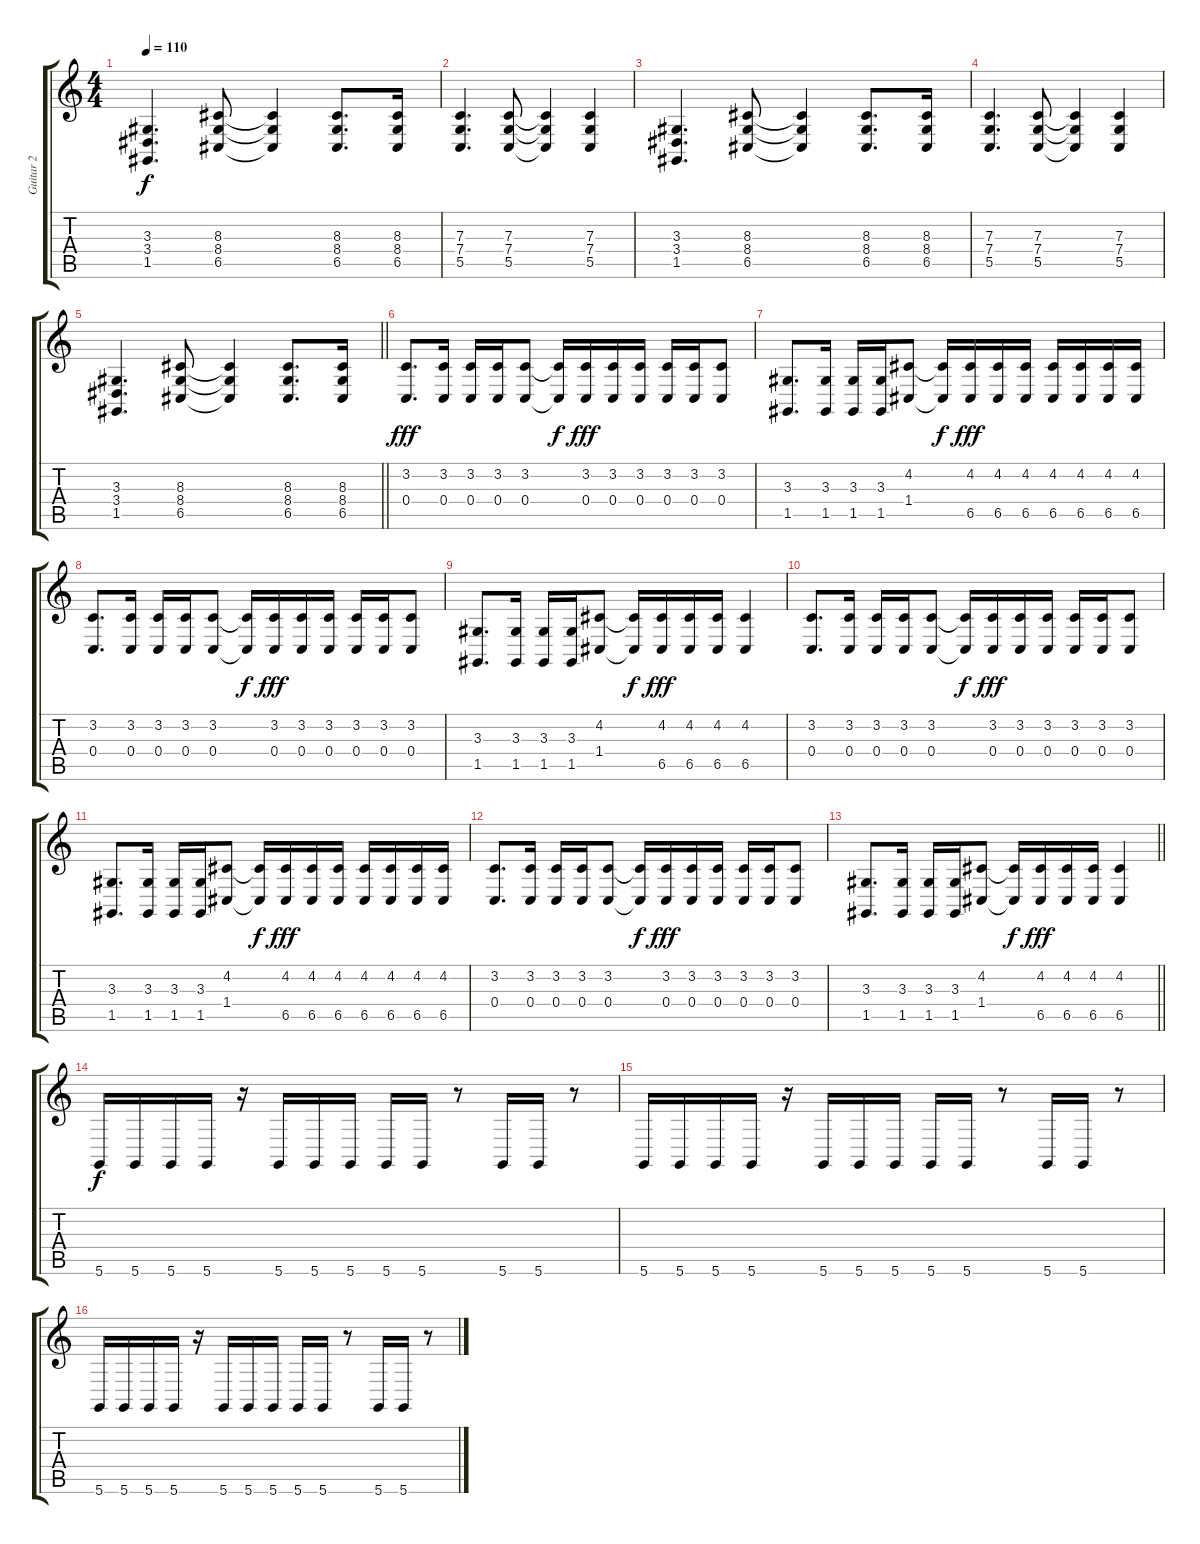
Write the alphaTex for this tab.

\track ("Guitar 2" "Guitar 2") {instrument lead2sawtooth}
\staff {score tabs}
\tuning (D4 A3 F3 C3 G2 D2) {hide}
\ts (4 4)
\tempo 110
\clef g2
\ks c
(3.3 3.4 1.5).4{d dy f} (8.3 8.4 6.5).8 (8.3{t} 8.4{t} 6.5{t}).4 (8.3 8.4 6.5).8{d} (8.3 8.4 6.5).16 |
(7.3 7.4 5.5).4{d} (7.3 7.4 5.5).8 (7.3{t} 7.4{t} 5.5{t}).4 (7.3 7.4 5.5).4 |
(3.3 3.4 1.5).4{d} (8.3 8.4 6.5).8 (8.3{t} 8.4{t} 6.5{t}).4 (8.3 8.4 6.5).8{d} (8.3 8.4 6.5).16 |
(7.3 7.4 5.5).4{d} (7.3 7.4 5.5).8 (7.3{t} 7.4{t} 5.5{t}).4 (7.3 7.4 5.5).4 |
\barLineRight lightlight
(3.3 3.4 1.5).4{d} (8.3 8.4 6.5).8 (8.3{t} 8.4{t} 6.5{t}).4 (8.3 8.4 6.5).8{d} (8.3 8.4 6.5).16 |
(3.2 0.4).8{d dy fff} (3.2 0.4).16 (3.2 0.4).16 (3.2 0.4).16 (3.2 0.4).8 (3.2{t} 0.4{t}).16{dy f} (3.2 0.4).16{dy fff} (3.2 0.4).16 (3.2 0.4).16 (3.2 0.4).16 (3.2 0.4).16 (3.2 0.4).8 |
(3.3 1.5).8{d} (3.3 1.5).16 (3.3 1.5).16 (3.3 1.5).16 (4.2 1.4).8 (4.2{t} 1.4{t}).16{dy f} (4.2 6.5).16{dy fff} (4.2 6.5).16 (4.2 6.5).16 (4.2 6.5).16 (4.2 6.5).16 (4.2 6.5).16 (4.2 6.5).16 |
(3.2 0.4).8{d} (3.2 0.4).16 (3.2 0.4).16 (3.2 0.4).16 (3.2 0.4).8 (3.2{t} 0.4{t}).16{dy f} (3.2 0.4).16{dy fff} (3.2 0.4).16 (3.2 0.4).16 (3.2 0.4).16 (3.2 0.4).16 (3.2 0.4).8 |
(3.3 1.5).8{d} (3.3 1.5).16 (3.3 1.5).16 (3.3 1.5).16 (4.2 1.4).8 (4.2{t} 1.4{t}).16{dy f} (4.2 6.5).16{dy fff} (4.2 6.5).16 (4.2 6.5).16 (4.2 6.5).4 |
(3.2 0.4).8{d} (3.2 0.4).16 (3.2 0.4).16 (3.2 0.4).16 (3.2 0.4).8 (3.2{t} 0.4{t}).16{dy f} (3.2 0.4).16{dy fff} (3.2 0.4).16 (3.2 0.4).16 (3.2 0.4).16 (3.2 0.4).16 (3.2 0.4).8 |
(3.3 1.5).8{d} (3.3 1.5).16 (3.3 1.5).16 (3.3 1.5).16 (4.2 1.4).8 (4.2{t} 1.4{t}).16{dy f} (4.2 6.5).16{dy fff} (4.2 6.5).16 (4.2 6.5).16 (4.2 6.5).16 (4.2 6.5).16 (4.2 6.5).16 (4.2 6.5).16 |
(3.2 0.4).8{d} (3.2 0.4).16 (3.2 0.4).16 (3.2 0.4).16 (3.2 0.4).8 (3.2{t} 0.4{t}).16{dy f} (3.2 0.4).16{dy fff} (3.2 0.4).16 (3.2 0.4).16 (3.2 0.4).16 (3.2 0.4).16 (3.2 0.4).8 |
\barLineRight lightlight
(3.3 1.5).8{d} (3.3 1.5).16 (3.3 1.5).16 (3.3 1.5).16 (4.2 1.4).8 (4.2{t} 1.4{t}).16{dy f} (4.2 6.5).16{dy fff} (4.2 6.5).16 (4.2 6.5).16 (4.2 6.5).4 |
5.6.16{dy f} 5.6.16 5.6.16 5.6.16 r.16 5.6.16 5.6.16 5.6.16 5.6.16 5.6.16 r.8 5.6.16 5.6.16 r.8 |
5.6.16 5.6.16 5.6.16 5.6.16 r.16 5.6.16 5.6.16 5.6.16 5.6.16 5.6.16 r.8 5.6.16 5.6.16 r.8 |
5.6.16 5.6.16 5.6.16 5.6.16 r.16 5.6.16 5.6.16 5.6.16 5.6.16 5.6.16 r.8 5.6.16 5.6.16 r.8
